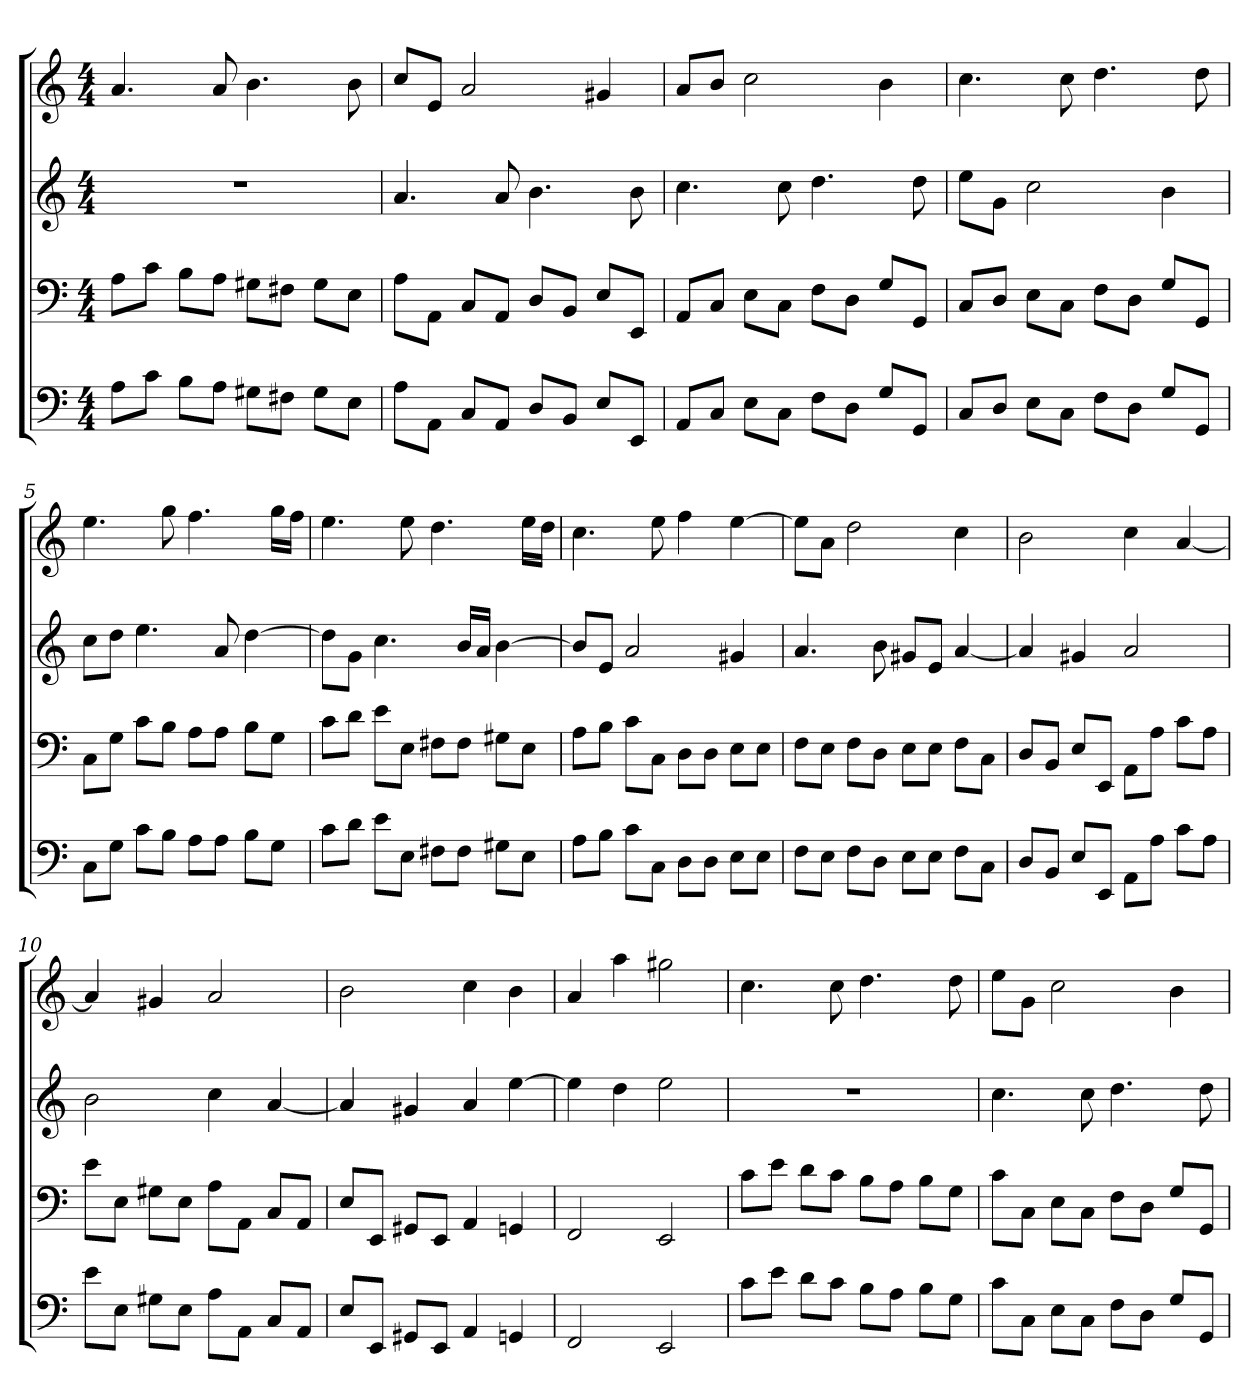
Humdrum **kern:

**kern	**kern	**kern	**kern
*part4	*part3	*part2	*part1
*staff4	*staff3	*staff2	*staff1
*k[]	*k[]	*k[]	*k[]
*a:	*a:	*a:	*a:
*M4/4	*M4/4	*M4/4	*M4/4
=1	=1	=1	=1
8AL	8AL	1r	4.a
8cJ	8cJ	.	.
8BL	8BL	.	.
8AJ	8AJ	.	8a
8G#XL	8G#XL	.	4.b
8F#XJ	8F#XJ	.	.
8G#L	8G#L	.	.
8EJ	8EJ	.	8b
=2	=2	=2	=2
8AL	8AL	4.a	8ccL
8AAJ	8AAJ	.	8eJ
8CL	8CL	.	2a
8AAJ	8AAJ	8a	.
8DL	8DL	4.b	.
8BBJ	8BBJ	.	.
8EL	8EL	.	4g#X
8EEJ	8EEJ	8b	.
=3	=3	=3	=3
8AAL	8AAL	4.cc	8aL
8CJ	8CJ	.	8bJ
8EL	8EL	.	2cc
8CJ	8CJ	8cc	.
8FL	8FL	4.dd	.
8DJ	8DJ	.	.
8GL	8GL	.	4b
8GGJ	8GGJ	8dd	.
=4	=4	=4	=4
8CL	8CL	8eeL	4.cc
8DJ	8DJ	8gJ	.
8EL	8EL	2cc	.
8CJ	8CJ	.	8cc
8FL	8FL	.	4.dd
8DJ	8DJ	.	.
8GL	8GL	4b	.
8GGJ	8GGJ	.	8dd
=5	=5	=5	=5
8CL	8CL	8ccL	4.ee
8GJ	8GJ	8ddJ	.
8cL	8cL	4.ee	.
8BJ	8BJ	.	8gg
8AL	8AL	.	4.ff
8AJ	8AJ	8a	.
8BL	8BL	[4dd	.
8GJ	8GJ	.	16ggLL
.	.	.	16ffJJ
=6	=6	=6	=6
8cL	8cL	8ddL]	4.ee
8dJ	8dJ	8gJ	.
8eL	8eL	4.cc	.
8EJ	8EJ	.	8ee
8F#XL	8F#XL	.	4.dd
8F#J	8F#J	16bLL	.
.	.	16aJJ	.
8G#XL	8G#XL	[4b	.
8EJ	8EJ	.	16eeLL
.	.	.	16ddJJ
=7	=7	=7	=7
8AL	8AL	8bL]	4.cc
8BJ	8BJ	8eJ	.
8cL	8cL	2a	.
8CJ	8CJ	.	8ee
8DL	8DL	.	4ff
8DJ	8DJ	.	.
8EL	8EL	4g#X	[4ee
8EJ	8EJ	.	.
=8	=8	=8	=8
8FL	8FL	4.a	8eeL]
8EJ	8EJ	.	8aJ
8FL	8FL	.	2dd
8DJ	8DJ	8b	.
8EL	8EL	8g#XL	.
8EJ	8EJ	8eJ	.
8FL	8FL	[4a	4cc
8CJ	8CJ	.	.
=9	=9	=9	=9
8DL	8DL	4a]	2b
8BBJ	8BBJ	.	.
8EL	8EL	4g#X	.
8EEJ	8EEJ	.	.
8AAL	8AAL	2a	4cc
8AJ	8AJ	.	.
8cL	8cL	.	[4a
8AJ	8AJ	.	.
=10	=10	=10	=10
8eL	8eL	2b	4a]
8EJ	8EJ	.	.
8G#XL	8G#XL	.	4g#X
8EJ	8EJ	.	.
8AL	8AL	4cc	2a
8AAJ	8AAJ	.	.
8CL	8CL	[4a	.
8AAJ	8AAJ	.	.
=11	=11	=11	=11
8EL	8EL	4a]	2b
8EEJ	8EEJ	.	.
8GG#XL	8GG#XL	4g#X	.
8EEJ	8EEJ	.	.
4AA	4AA	4a	4cc
4GGn	4GGn	[4ee	4b
=12	=12	=12	=12
2FF	2FF	4ee]	4a
.	.	4dd	4aa
2EE	2EE	2ee	2gg#X
=13	=13	=13	=13
8cL	8cL	1r	4.cc
8eJ	8eJ	.	.
8dL	8dL	.	.
8cJ	8cJ	.	8cc
8BL	8BL	.	4.dd
8AJ	8AJ	.	.
8BL	8BL	.	.
8GJ	8GJ	.	8dd
=14	=14	=14	=14
8cL	8cL	4.cc	8eeL
8CJ	8CJ	.	8gJ
8EL	8EL	.	2cc
8CJ	8CJ	8cc	.
8FL	8FL	4.dd	.
8DJ	8DJ	.	.
8GL	8GL	.	4b
8GGJ	8GGJ	8dd	.
=	=	=	=
*-	*-	*-	*-
